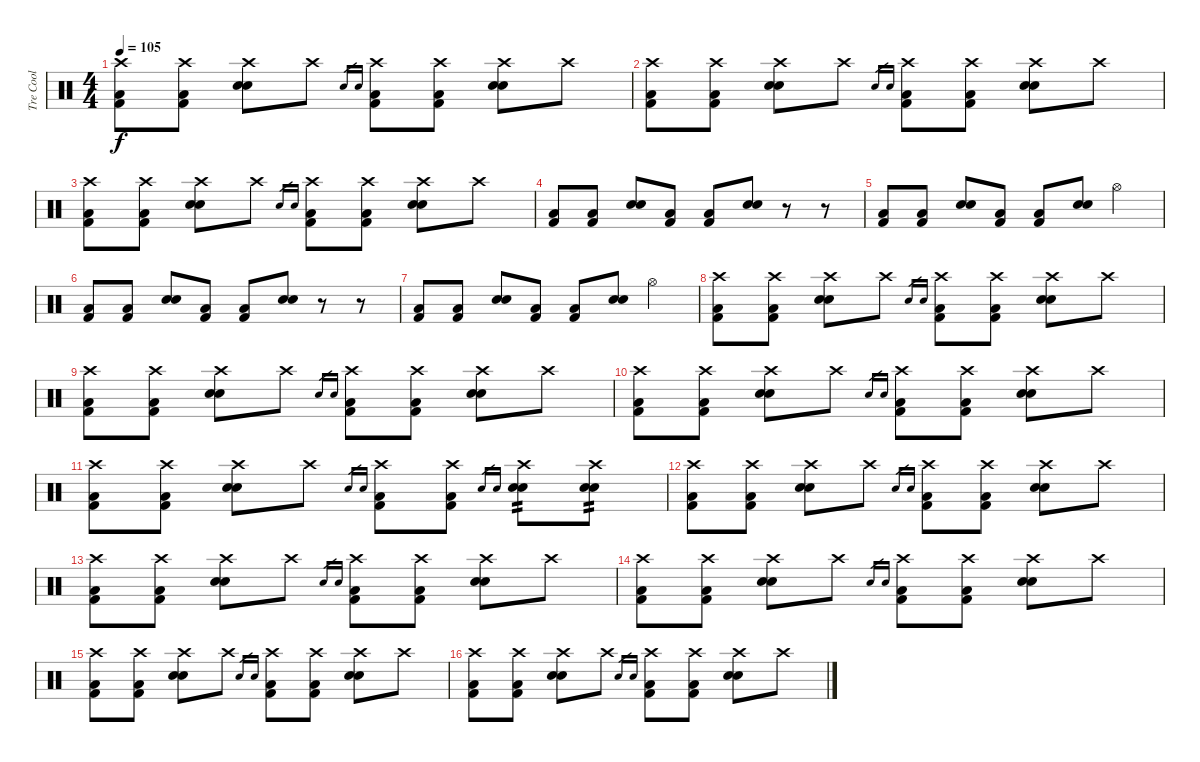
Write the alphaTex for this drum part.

\track ("Tre Cool" "Tre Cool") {instrument percussion}
\staff {score}
\articulation defaults
\ts (4 4)
\tempo 105
\clef neutral
\ks c
("Crash high (hit)" "Kick (hit) 2" "Low Floor Tom (hit)").8{dy f} ("Crash high (hit)" "Kick (hit) 2" "Low Floor Tom (hit)").8 ("Crash high (hit)" "Electric Snare (hit)" "Electric Snare (hit)").8 "Crash high (hit)".8 "Electric Snare (hit)".16{gr} "Electric Snare (hit)".16{gr} ("Crash high (hit)" "Kick (hit) 2" "Low Floor Tom (hit)").8 ("Crash high (hit)" "Kick (hit) 2" "Low Floor Tom (hit)").8 ("Crash high (hit)" "Electric Snare (hit)" "Electric Snare (hit)").8 "Crash high (hit)".8 |
("Crash high (hit)" "Kick (hit) 2" "Low Floor Tom (hit)").8 ("Crash high (hit)" "Kick (hit) 2" "Low Floor Tom (hit)").8 ("Crash high (hit)" "Electric Snare (hit)" "Electric Snare (hit)").8 "Crash high (hit)".8 "Electric Snare (hit)".16{gr} "Electric Snare (hit)".16{gr} ("Crash high (hit)" "Kick (hit) 2" "Low Floor Tom (hit)").8 ("Crash high (hit)" "Kick (hit) 2" "Low Floor Tom (hit)").8 ("Crash high (hit)" "Electric Snare (hit)" "Electric Snare (hit)").8 "Crash high (hit)".8 |
("Crash high (hit)" "Kick (hit) 2" "Low Floor Tom (hit)").8 ("Crash high (hit)" "Kick (hit) 2" "Low Floor Tom (hit)").8 ("Crash high (hit)" "Electric Snare (hit)" "Electric Snare (hit)").8 "Crash high (hit)".8 "Electric Snare (hit)".16{gr} "Electric Snare (hit)".16{gr} ("Crash high (hit)" "Kick (hit) 2" "Low Floor Tom (hit)").8 ("Crash high (hit)" "Kick (hit) 2" "Low Floor Tom (hit)").8 ("Crash high (hit)" "Electric Snare (hit)" "Electric Snare (hit)").8 "Crash high (hit)".8 |
("Kick (hit) 2" "Low Floor Tom (hit)").8 ("Kick (hit) 2" "Low Floor Tom (hit)").8 ("Electric Snare (hit)" "Electric Snare (hit)").8 ("Kick (hit) 2" "Low Floor Tom (hit)").8 ("Kick (hit) 2" "Low Floor Tom (hit)").8 ("Electric Snare (hit)" "Electric Snare (hit)").8 r.8 r.8 |
("Kick (hit) 2" "Low Floor Tom (hit)").8 ("Kick (hit) 2" "Low Floor Tom (hit)").8 ("Electric Snare (hit)" "Electric Snare (hit)").8 ("Kick (hit) 2" "Low Floor Tom (hit)").8 ("Kick (hit) 2" "Low Floor Tom (hit)").8 ("Electric Snare (hit)" "Electric Snare (hit)").8 "Hi-Hat (open)".4 |
("Kick (hit) 2" "Low Floor Tom (hit)").8 ("Kick (hit) 2" "Low Floor Tom (hit)").8 ("Electric Snare (hit)" "Electric Snare (hit)").8 ("Kick (hit) 2" "Low Floor Tom (hit)").8 ("Kick (hit) 2" "Low Floor Tom (hit)").8 ("Electric Snare (hit)" "Electric Snare (hit)").8 r.8 r.8 |
("Kick (hit) 2" "Low Floor Tom (hit)").8 ("Kick (hit) 2" "Low Floor Tom (hit)").8 ("Electric Snare (hit)" "Electric Snare (hit)").8 ("Kick (hit) 2" "Low Floor Tom (hit)").8 ("Kick (hit) 2" "Low Floor Tom (hit)").8 ("Electric Snare (hit)" "Electric Snare (hit)").8 "Hi-Hat (open)".4 |
("Crash high (hit)" "Kick (hit) 2" "Low Floor Tom (hit)").8 ("Crash high (hit)" "Kick (hit) 2" "Low Floor Tom (hit)").8 ("Crash high (hit)" "Electric Snare (hit)" "Electric Snare (hit)").8 "Crash high (hit)".8 "Electric Snare (hit)".16{gr} "Electric Snare (hit)".16{gr} ("Crash high (hit)" "Kick (hit) 2" "Low Floor Tom (hit)").8 ("Crash high (hit)" "Kick (hit) 2" "Low Floor Tom (hit)").8 ("Crash high (hit)" "Electric Snare (hit)" "Electric Snare (hit)").8 "Crash high (hit)".8 |
("Crash high (hit)" "Kick (hit) 2" "Low Floor Tom (hit)").8 ("Crash high (hit)" "Kick (hit) 2" "Low Floor Tom (hit)").8 ("Crash high (hit)" "Electric Snare (hit)" "Electric Snare (hit)").8 "Crash high (hit)".8 "Electric Snare (hit)".16{gr} "Electric Snare (hit)".16{gr} ("Crash high (hit)" "Kick (hit) 2" "Low Floor Tom (hit)").8 ("Crash high (hit)" "Kick (hit) 2" "Low Floor Tom (hit)").8 ("Crash high (hit)" "Electric Snare (hit)" "Electric Snare (hit)").8 "Crash high (hit)".8 |
("Crash high (hit)" "Kick (hit) 2" "Low Floor Tom (hit)").8 ("Crash high (hit)" "Kick (hit) 2" "Low Floor Tom (hit)").8 ("Crash high (hit)" "Electric Snare (hit)" "Electric Snare (hit)").8 "Crash high (hit)".8 "Electric Snare (hit)".16{gr} "Electric Snare (hit)".16{gr} ("Crash high (hit)" "Kick (hit) 2" "Low Floor Tom (hit)").8 ("Crash high (hit)" "Kick (hit) 2" "Low Floor Tom (hit)").8 ("Crash high (hit)" "Electric Snare (hit)" "Electric Snare (hit)").8 "Crash high (hit)".8 |
("Crash high (hit)" "Kick (hit) 2" "Low Floor Tom (hit)").8 ("Crash high (hit)" "Kick (hit) 2" "Low Floor Tom (hit)").8 ("Crash high (hit)" "Electric Snare (hit)" "Electric Snare (hit)").8 "Crash high (hit)".8 "Electric Snare (hit)".16{gr} "Electric Snare (hit)".16{gr} ("Crash high (hit)" "Kick (hit) 2" "Low Floor Tom (hit)").8 ("Crash high (hit)" "Kick (hit) 2" "Low Floor Tom (hit)").8 "Electric Snare (hit)".16{gr} "Electric Snare (hit)".16{gr} ("Crash high (hit)" "Electric Snare (hit)" "Electric Snare (hit)").8{tp 2} ("Crash high (hit)" "Electric Snare (hit)" "Electric Snare (hit)").8{tp 2} |
("Crash high (hit)" "Kick (hit) 2" "Low Floor Tom (hit)").8 ("Crash high (hit)" "Kick (hit) 2" "Low Floor Tom (hit)").8 ("Crash high (hit)" "Electric Snare (hit)" "Electric Snare (hit)").8 "Crash high (hit)".8 "Electric Snare (hit)".16{gr} "Electric Snare (hit)".16{gr} ("Crash high (hit)" "Kick (hit) 2" "Low Floor Tom (hit)").8 ("Crash high (hit)" "Kick (hit) 2" "Low Floor Tom (hit)").8 ("Crash high (hit)" "Electric Snare (hit)" "Electric Snare (hit)").8 "Crash high (hit)".8 |
("Crash high (hit)" "Kick (hit) 2" "Low Floor Tom (hit)").8 ("Crash high (hit)" "Kick (hit) 2" "Low Floor Tom (hit)").8 ("Crash high (hit)" "Electric Snare (hit)" "Electric Snare (hit)").8 "Crash high (hit)".8 "Electric Snare (hit)".16{gr} "Electric Snare (hit)".16{gr} ("Crash high (hit)" "Kick (hit) 2" "Low Floor Tom (hit)").8 ("Crash high (hit)" "Kick (hit) 2" "Low Floor Tom (hit)").8 ("Crash high (hit)" "Electric Snare (hit)" "Electric Snare (hit)").8 "Crash high (hit)".8 |
("Crash high (hit)" "Kick (hit) 2" "Low Floor Tom (hit)").8 ("Crash high (hit)" "Kick (hit) 2" "Low Floor Tom (hit)").8 ("Crash high (hit)" "Electric Snare (hit)" "Electric Snare (hit)").8 "Crash high (hit)".8 "Electric Snare (hit)".16{gr} "Electric Snare (hit)".16{gr} ("Crash high (hit)" "Kick (hit) 2" "Low Floor Tom (hit)").8 ("Crash high (hit)" "Kick (hit) 2" "Low Floor Tom (hit)").8 ("Crash high (hit)" "Electric Snare (hit)" "Electric Snare (hit)").8 "Crash high (hit)".8 |
("Crash high (hit)" "Kick (hit) 2" "Low Floor Tom (hit)").8 ("Crash high (hit)" "Kick (hit) 2" "Low Floor Tom (hit)").8 ("Crash high (hit)" "Electric Snare (hit)" "Electric Snare (hit)").8 "Crash high (hit)".8 "Electric Snare (hit)".16{gr} "Electric Snare (hit)".16{gr} ("Crash high (hit)" "Kick (hit) 2" "Low Floor Tom (hit)").8 ("Crash high (hit)" "Kick (hit) 2" "Low Floor Tom (hit)").8 ("Crash high (hit)" "Electric Snare (hit)" "Electric Snare (hit)").8 "Crash high (hit)".8 |
("Crash high (hit)" "Kick (hit) 2" "Low Floor Tom (hit)").8 ("Crash high (hit)" "Kick (hit) 2" "Low Floor Tom (hit)").8 ("Crash high (hit)" "Electric Snare (hit)" "Electric Snare (hit)").8 "Crash high (hit)".8 "Electric Snare (hit)".16{gr} "Electric Snare (hit)".16{gr} ("Crash high (hit)" "Kick (hit) 2" "Low Floor Tom (hit)").8 ("Crash high (hit)" "Kick (hit) 2" "Low Floor Tom (hit)").8 ("Crash high (hit)" "Electric Snare (hit)" "Electric Snare (hit)").8 "Crash high (hit)".8
